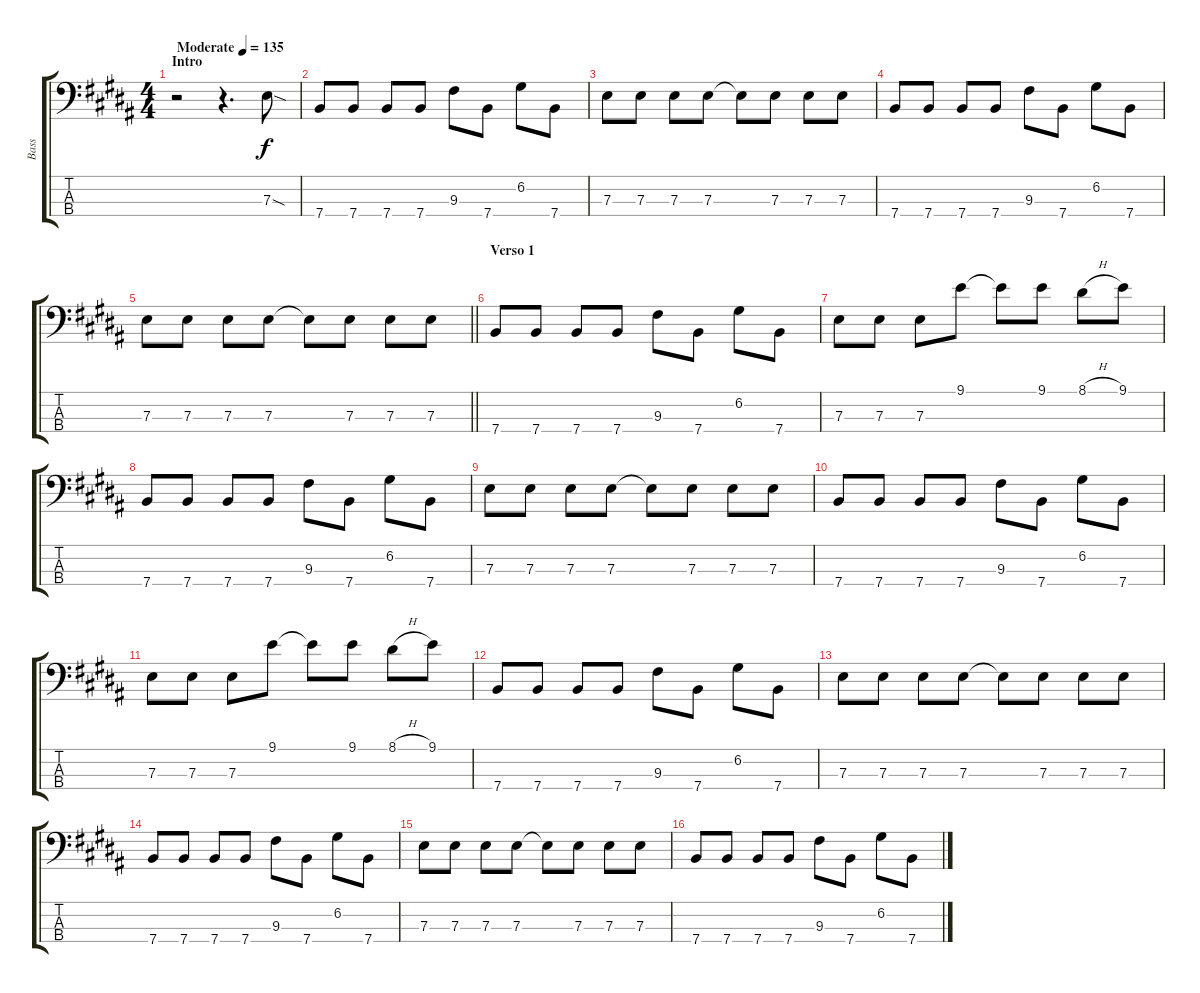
\track ("Bass" "Bass") {instrument electricbassfinger}
\staff {score tabs}
\tuning (G2 D2 A1 E1) {hide}
\ts (4 4)
\section ("" "Intro")
\tempo (135 "Moderate")
\clef f4
\ks b
r.2{dy f instrument electricbassfinger} r.4{d} 7.3{sod}.8 |
7.4.8 7.4.8 7.4.8 7.4.8 9.3.8 7.4.8 6.2.8 7.4.8 |
7.3.8 7.3.8 7.3.8 7.3.8 7.3{t}.8 7.3.8 7.3.8 7.3.8 |
7.4.8 7.4.8 7.4.8 7.4.8 9.3.8 7.4.8 6.2.8 7.4.8 |
\barLineRight lightlight
7.3.8 7.3.8 7.3.8 7.3.8 7.3{t}.8 7.3.8 7.3.8 7.3.8 |
\section ("" "Verso 1")
7.4.8 7.4.8 7.4.8 7.4.8 9.3.8 7.4.8 6.2.8 7.4.8 |
7.3.8 7.3.8 7.3.8 9.1.8 9.1{t}.8 9.1.8 8.1{h}.8 9.1.8 |
7.4.8 7.4.8 7.4.8 7.4.8 9.3.8 7.4.8 6.2.8 7.4.8 |
7.3.8 7.3.8 7.3.8 7.3.8 7.3{t}.8 7.3.8 7.3.8 7.3.8 |
7.4.8 7.4.8 7.4.8 7.4.8 9.3.8 7.4.8 6.2.8 7.4.8 |
7.3.8 7.3.8 7.3.8 9.1.8 9.1{t}.8 9.1.8 8.1{h}.8 9.1.8 |
7.4.8 7.4.8 7.4.8 7.4.8 9.3.8 7.4.8 6.2.8 7.4.8 |
7.3.8 7.3.8 7.3.8 7.3.8 7.3{t}.8 7.3.8 7.3.8 7.3.8 |
7.4.8 7.4.8 7.4.8 7.4.8 9.3.8 7.4.8 6.2.8 7.4.8 |
7.3.8 7.3.8 7.3.8 7.3.8 7.3{t}.8 7.3.8 7.3.8 7.3.8 |
7.4.8 7.4.8 7.4.8 7.4.8 9.3.8 7.4.8 6.2.8 7.4.8
